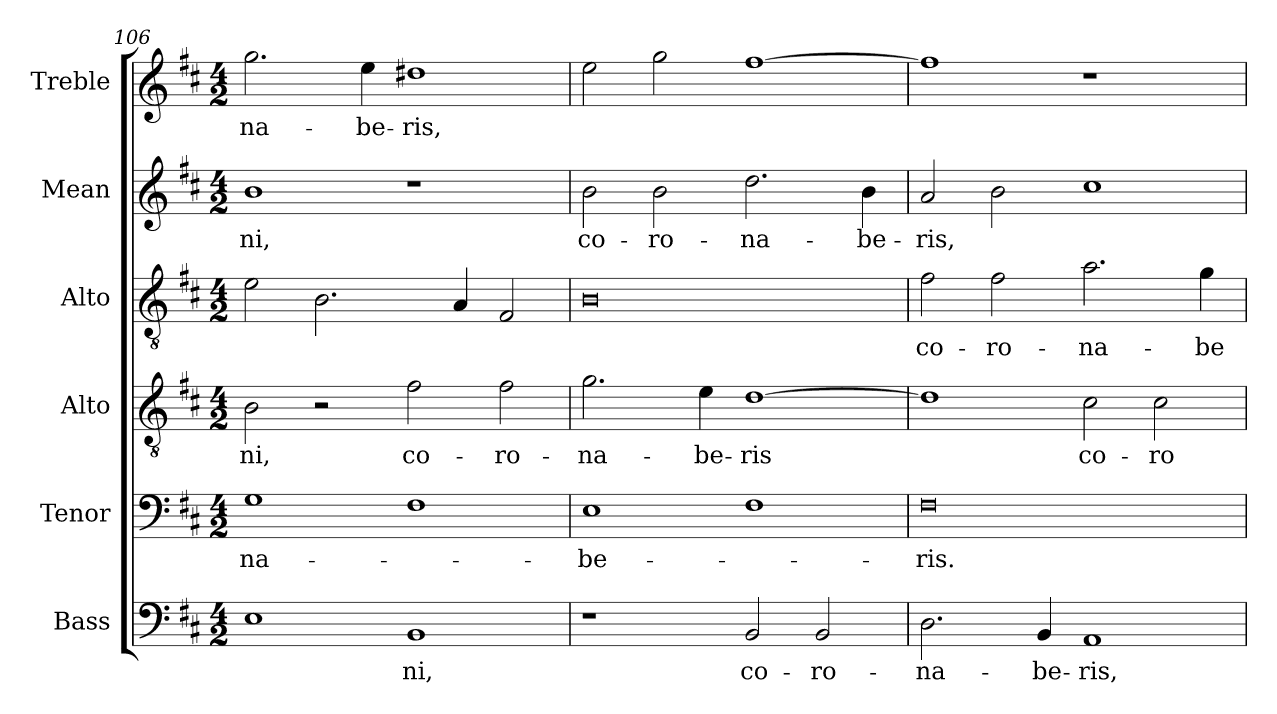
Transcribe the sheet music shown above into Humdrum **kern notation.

**kern	**text	**kern	**text	**kern	**text	**kern	**text	**kern	**text	**kern	**text
*part6	*part6	*part5	*part5	*part4	*part4	*part3	*part3	*part2	*part2	*part1	*part1
*staff6	*staff6	*staff5	*staff5	*staff4	*staff4	*staff3	*staff3	*staff2	*staff2	*staff1	*staff1
*I"Bass	*	*I"Tenor	*	*I"Alto	*	*I"Alto	*	*I"Mean	*	*I"Treble	*
*I'B.	*	*I'T.	*	*I'A.	*	*I'A.	*	*I'M.	*	*I'Tr.	*
*clefF4	*	*clefF4	*	*clefGv2	*	*clefGv2	*	*clefG2	*	*clefG2	*
*	*	*	*	*ITrd7c12	*	*ITrd7c12	*	*	*	*	*
*k[f#c#]	*	*k[f#c#]	*	*k[f#c#]	*	*k[f#c#]	*	*k[f#c#]	*	*k[f#c#]	*
*D:	*	*D:	*	*D:	*	*D:	*	*D:	*	*D:	*
*M4/2	*	*M4/2	*	*M4/2	*	*M4/2	*	*M4/2	*	*M4/2	*
=106	=106	=106	=106	=106	=106	=106	=106	=106	=106	=106	=106
!	!	!	!LO:LY:b:color=#000000	!	!	!	!	!	!	!	!
!	!	!	!	!	!LO:LY:b:color=#000000	!	!	!	!	!	!
!	!	!	!	!	!	!	!	!	!LO:LY:b:color=#000000	!	!
!	!	!	!	!	!	!	!	!	!	!	!LO:LY:b:color=#000000
1Ei	.	1Gi	-na-	2BBi\	-ni,	2Ei\	.	1bi	-ni,	2.ggi\	-na-
.	.	.	.	2r	.	2.BBi\	.	.	.	.	.
!	!	!	!	!	!	!	!	!	!	!	!LO:LY:b:color=#000000
.	.	.	.	.	.	.	.	.	.	4eei\	-be-
!	!LO:LY:b:color=#000000	!	!	!	!	!	!	!	!	!	!
!	!	!	!	!	!LO:LY:b:color=#000000	!	!	!	!	!	!
!	!	!	!	!	!	!	!	!	!	!	!LO:LY:b:color=#000000
1BBi	-ni,	1F#i	.	2F#i\	co-	.	.	1r	.	1dd#Xi	-ris,
.	.	.	.	.	.	4AAi/	.	.	.	.	.
!	!	!	!	!	!LO:LY:b:color=#000000	!	!	!	!	!	!
.	.	.	.	2F#i\	-ro-	2FF#i/	.	.	.	.	.
=107	=107	=107	=107	=107	=107	=107	=107	=107	=107	=107	=107
!	!	!	!LO:LY:b:color=#000000	!	!	!	!	!	!	!	!
!	!	!	!	!	!LO:LY:b:color=#000000	!	!	!	!	!	!
!	!	!	!	!	!	!	!	!	!LO:LY:b:color=#000000	!	!
1r	.	1Ei	-be-	2.Gi\	-na-	0BBi	.	2bi\	co-	2eei\	.
!	!	!	!	!	!	!	!	!	!LO:LY:b:color=#000000	!	!
.	.	.	.	.	.	.	.	2bi\	-ro-	2ggi\	.
!	!	!	!	!	!LO:LY:b:color=#000000	!	!	!	!	!	!
.	.	.	.	4Ei\	-be-	.	.	.	.	.	.
!	!LO:LY:b:color=#000000	!	!	!	!	!	!	!	!	!	!
!	!	!	!	!	!LO:LY:b:color=#000000	!	!	!	!	!	!
!	!	!	!	!	!	!	!	!	!LO:LY:b:color=#000000	!	!
2BBi/	co-	1F#i	.	[>1Di	-ris	.	.	2.ddi\	-na-	[>1ff#i	.
!	!LO:LY:b:color=#000000	!	!	!	!	!	!	!	!	!	!
2BBi/	-ro-	.	.	.	.	.	.	.	.	.	.
!	!	!	!	!	!	!	!	!	!LO:LY:b:color=#000000	!	!
.	.	.	.	.	.	.	.	4bi\	-be-	.	.
=108	=108	=108	=108	=108	=108	=108	=108	=108	=108	=108	=108
!	!LO:LY:b:color=#000000	!	!	!	!	!	!	!	!	!	!
!	!	!	!LO:LY:b:color=#000000	!	!	!	!	!	!	!	!
!	!	!	!	!	!	!	!LO:LY:b:color=#000000	!	!	!	!
!	!	!	!	!	!	!	!	!	!LO:LY:b:color=#000000	!	!
2.Di\	-na-	0F#i	-ris.	1Di]	.	2F#i\	co-	2ai/	-ris,	1ff#i]	.
!	!	!	!	!	!	!	!LO:LY:b:color=#000000	!	!	!	!
.	.	.	.	.	.	2F#i\	-ro-	2bi\	.	.	.
!	!LO:LY:b:color=#000000	!	!	!	!	!	!	!	!	!	!
4BBi/	-be-	.	.	.	.	.	.	.	.	.	.
!	!LO:LY:b:color=#000000	!	!	!	!	!	!	!	!	!	!
!	!	!	!	!	!LO:LY:b:color=#000000	!	!	!	!	!	!
!	!	!	!	!	!	!	!LO:LY:b:color=#000000	!	!	!	!
1AAi	-ris,	.	.	2C#i\	co-	2.Ai\	-na-	1cc#i	.	1r	.
!	!	!	!	!	!LO:LY:b:color=#000000	!	!	!	!	!	!
.	.	.	.	2C#i\	-ro-	.	.	.	.	.	.
!	!	!	!	!	!	!	!LO:LY:b:color=#000000	!	!	!	!
.	.	.	.	.	.	4Gi\	-be-	.	.	.	.
=	=	=	=	=	=	=	=	=	=	=	=
*-	*-	*-	*-	*-	*-	*-	*-	*-	*-	*-	*-
